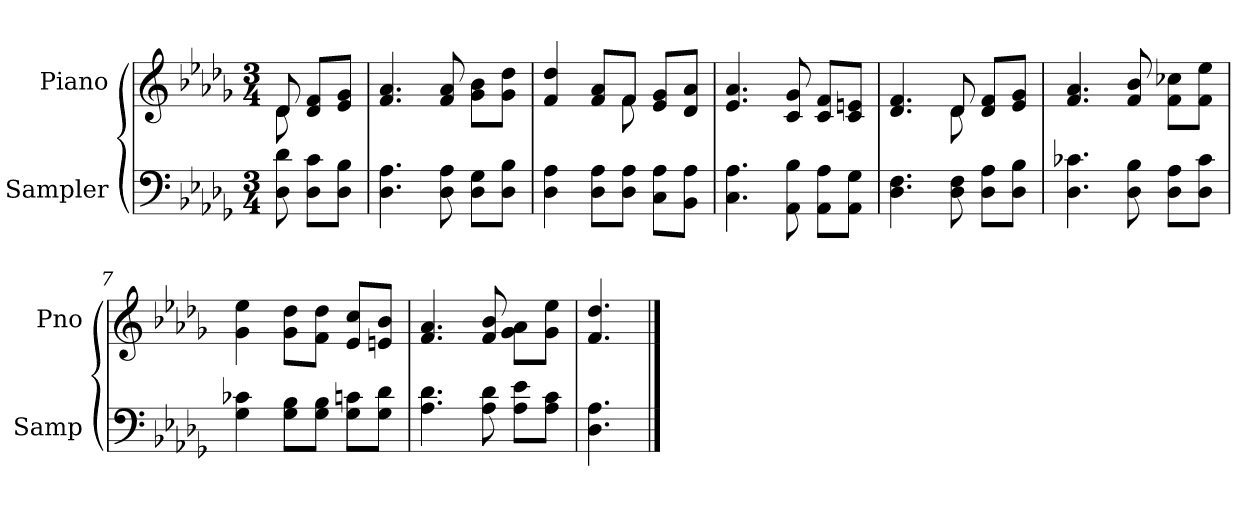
**kern	**kern
*part2	*part1
*staff2	*staff1
*I"Sampler	*I"Piano
*I'Samp	*I'Pno
*clefF4	*clefG2
*k[b-e-a-d-g-]	*k[b-e-a-d-g-]
*D-:	*D-:
*M3/4	*M3/4
=1	=1
*	*^
8D- 8d-	8d-/	8d-
8D-\ 8c\L	8d-/ 8f/L	4ryy
8D-\ 8B-\J	8e-/ 8g-/J	.
*	*v	*v
=2	=2
4.D- 4.A-	4.f 4.a-
8D- 8A-	8f 8a-
8D-\ 8G-\L	8g-\ 8b-\L
8D-\ 8B-\J	8g-\ 8dd-\J
=3	=3
*	*^
4D- 4A-	4f 4dd-	4.ryy
8D-\ 8A-\L	8f/ 8a-/L	.
8D-\ 8A-\J	8f/J	8f
8C\ 8A-\L	8e-/ 8g-/L	4ryy
8BB-\ 8A-\J	8d-/ 8a-/J	.
*	*v	*v
=4	=4
4.C 4.A-	4.e- 4.a-
8AA- 8B-	8c 8g-
8AA-\ 8A-\L	8c/ 8f/L
8AA-\ 8G-\J	8c/ 8en/J
=5	=5
*	*^
4.D- 4.F	4.d- 4.f	4.ryy
8D- 8F	8d-/	8d-
8D-\ 8A-\L	8d-/ 8f/L	4ryy
8D-\ 8B-\J	8e-/ 8g-/J	.
*	*v	*v
=6	=6
4.D- 4.c-X	4.f 4.a-
8D- 8B-	8f 8b-
8D-\ 8A-\L	8f\ 8cc-X\L
8D-\ 8c-\J	8f\ 8ee-\J
=7	=7
4G- 4c-X	4g- 4ee-
8G-\ 8B-\L	8g-\ 8dd-\L
8G-\ 8B-\J	8f\ 8dd-\J
8G-\ 8cn\L	8e-/ 8cc/L
8G-\ 8d-\J	8en/ 8b-/J
=8	=8
4.A- 4.d-	4.f 4.a-
8A- 8d-	8f 8b-
8A-\ 8e-\L	8g-\ 8a-\L
8A-\ 8c\J	8g-\ 8ee-\J
=9	=9
4.D- 4.A-	4.f 4.dd-
==	==
*-	*-
